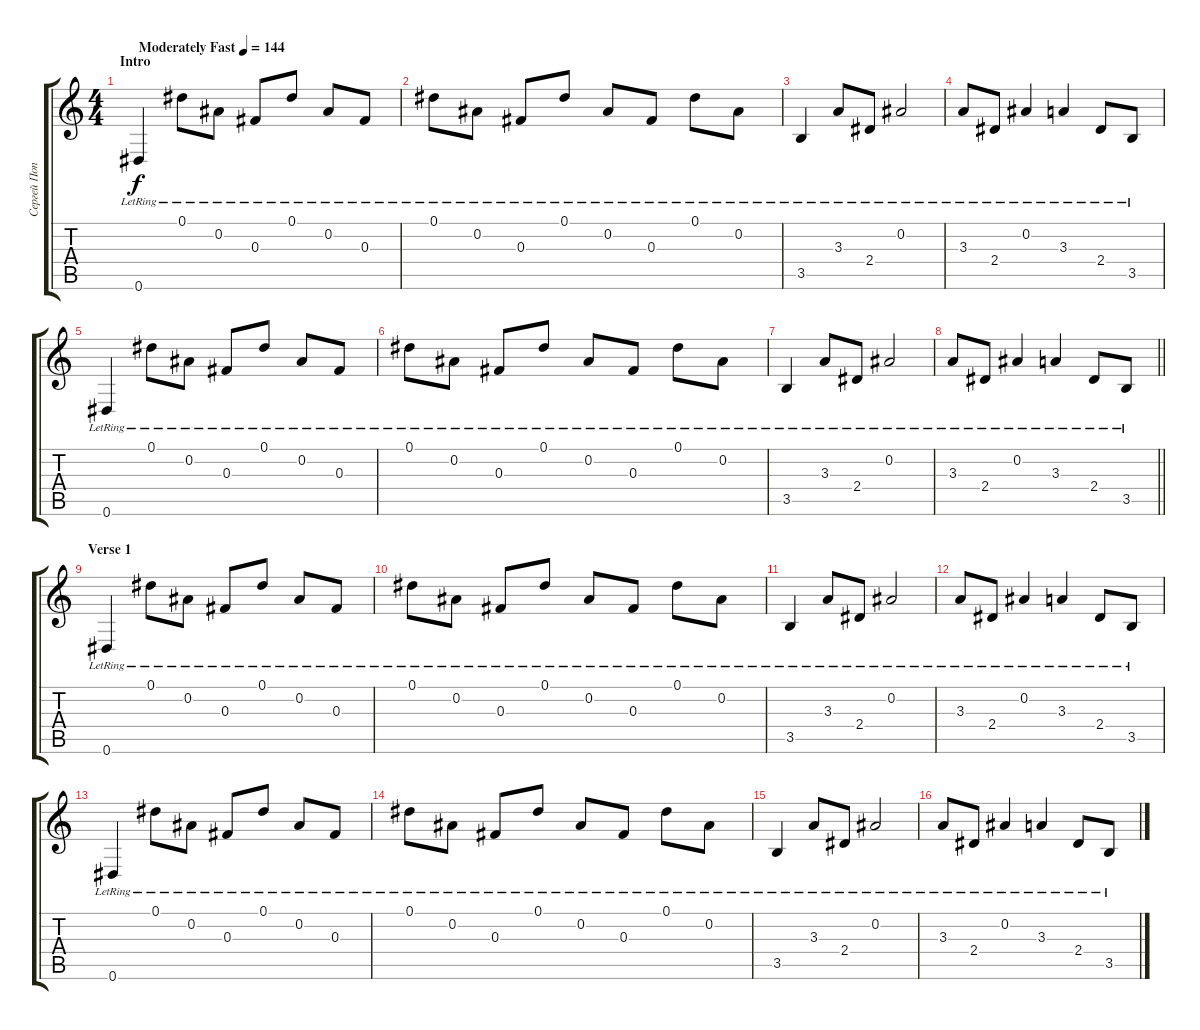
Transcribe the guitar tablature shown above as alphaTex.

\track ("Сергей Попов" "Сергей Поп") {instrument electricguitarclean}
\staff {score tabs}
\tuning (Eb4 Bb3 Gb3 Db3 Ab2 Eb2) {hide}
\ts (4 4)
\section ("" "Intro")
\tempo (144 "Moderately Fast")
\clef g2
\ks c
0.6{lr}.4{dy f instrument electricguitarclean} 0.1{lr}.8 0.2{lr}.8 0.3{lr}.8 0.1{lr}.8 0.2{lr}.8 0.3{lr}.8 |
0.1{lr}.8 0.2{lr}.8 0.3{lr}.8 0.1{lr}.8 0.2{lr}.8 0.3{lr}.8 0.1{lr}.8 0.2{lr}.8 |
3.5{lr}.4 3.3{lr}.8 2.4{lr}.8 0.2{lr}.2 |
3.3{lr}.8 2.4{lr}.8 0.2{lr}.4 3.3{lr}.4 2.4{lr}.8 3.5{lr}.8 |
0.6{lr}.4 0.1{lr}.8 0.2{lr}.8 0.3{lr}.8 0.1{lr}.8 0.2{lr}.8 0.3{lr}.8 |
0.1{lr}.8 0.2{lr}.8 0.3{lr}.8 0.1{lr}.8 0.2{lr}.8 0.3{lr}.8 0.1{lr}.8 0.2{lr}.8 |
3.5{lr}.4 3.3{lr}.8 2.4{lr}.8 0.2{lr}.2 |
\barLineRight lightlight
3.3{lr}.8 2.4{lr}.8 0.2{lr}.4 3.3{lr}.4 2.4{lr}.8 3.5{lr}.8 |
\section ("" "Verse 1")
0.6{lr}.4 0.1{lr}.8 0.2{lr}.8 0.3{lr}.8 0.1{lr}.8 0.2{lr}.8 0.3{lr}.8 |
0.1{lr}.8 0.2{lr}.8 0.3{lr}.8 0.1{lr}.8 0.2{lr}.8 0.3{lr}.8 0.1{lr}.8 0.2{lr}.8 |
3.5{lr}.4 3.3{lr}.8 2.4{lr}.8 0.2{lr}.2 |
3.3{lr}.8 2.4{lr}.8 0.2{lr}.4 3.3{lr}.4 2.4{lr}.8 3.5{lr}.8 |
0.6{lr}.4 0.1{lr}.8 0.2{lr}.8 0.3{lr}.8 0.1{lr}.8 0.2{lr}.8 0.3{lr}.8 |
0.1{lr}.8 0.2{lr}.8 0.3{lr}.8 0.1{lr}.8 0.2{lr}.8 0.3{lr}.8 0.1{lr}.8 0.2{lr}.8 |
3.5{lr}.4 3.3{lr}.8 2.4{lr}.8 0.2{lr}.2 |
3.3{lr}.8 2.4{lr}.8 0.2{lr}.4 3.3{lr}.4 2.4{lr}.8 3.5{lr}.8
